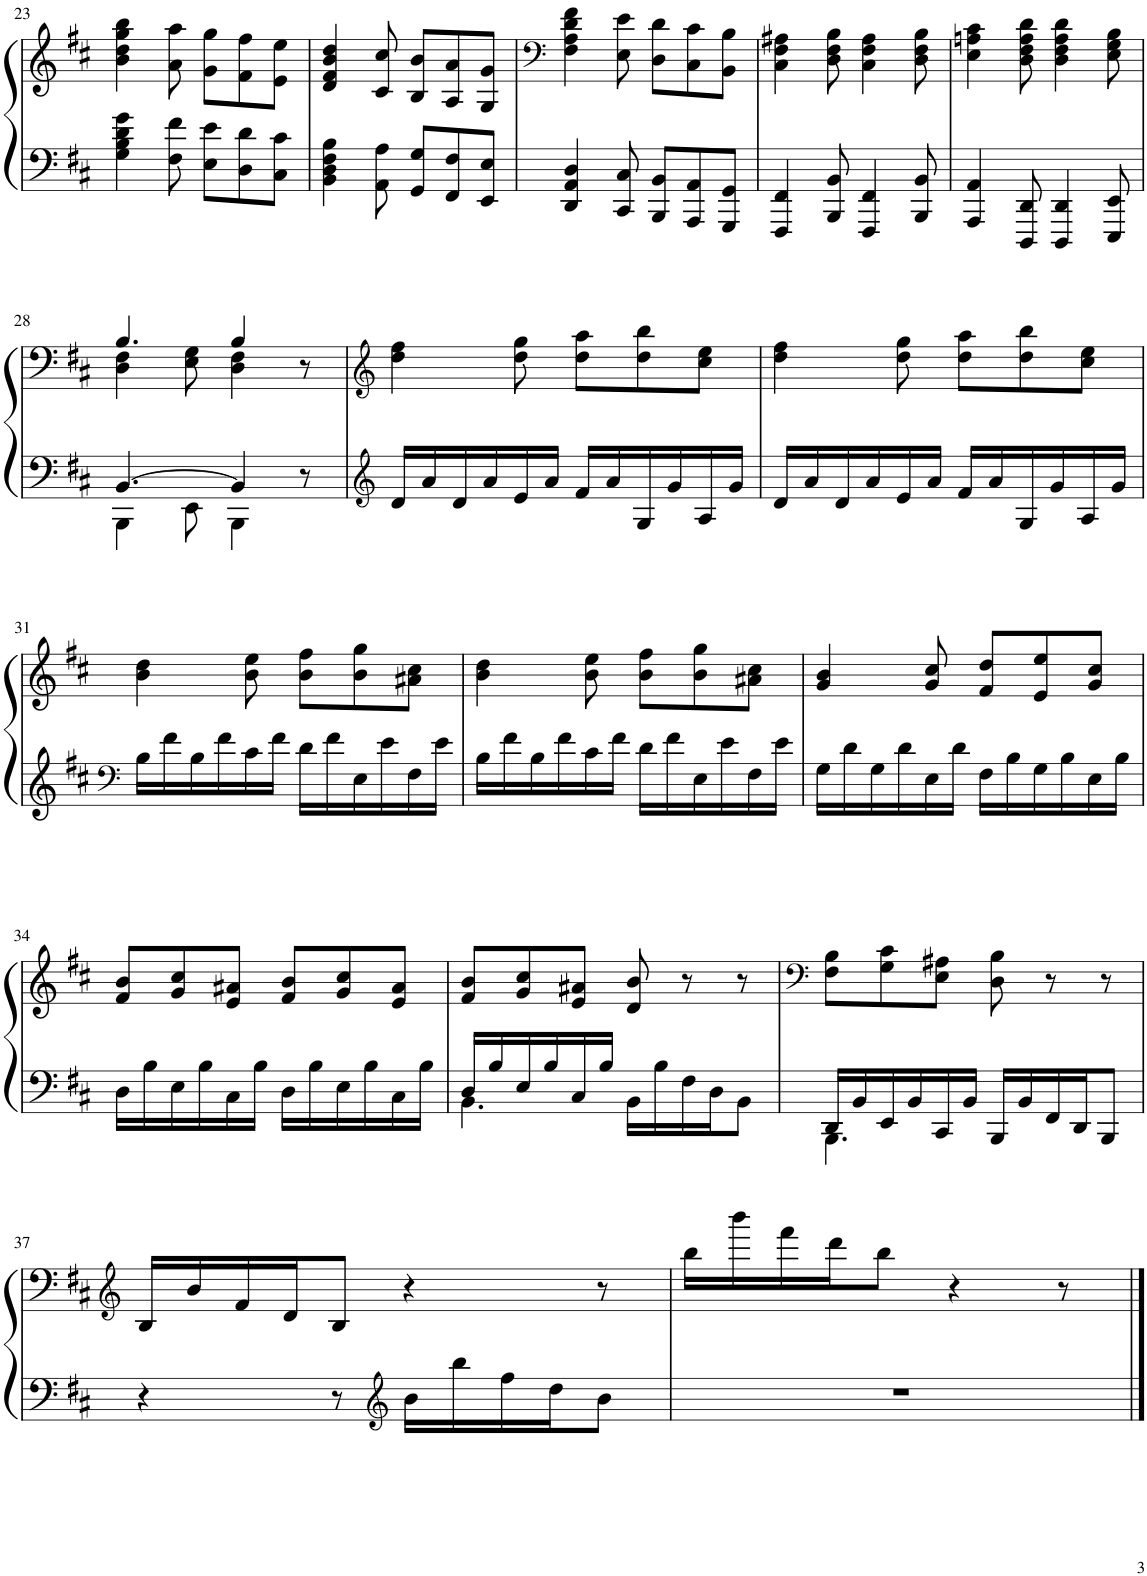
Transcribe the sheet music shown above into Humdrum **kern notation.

**kern	**kern
*part1	*part1
*staff2	*staff1
*I"Piano	*
*I'Pno.	*
!!LO:PB:g=z
*clefF4	*clefG2
*k[f#c#]	*k[f#c#]
*M6/8	*M6/8
=23	=23
4G\ 4B\ 4d\ 4g\	4b\ 4dd\ 4gg\ 4bb\
8F#\ 8f#\	8a\ 8aa\
8E\ 8e\L	8g\ 8gg\L
8D\ 8d\	8f#\ 8ff#\
8C#\ 8c#\J	8e\ 8ee\J
=24	=24
4BB\ 4D\ 4F#\ 4B\	4d/ 4f#/ 4b/ 4dd/
8AA\ 8A\	8c#/ 8cc#/
8GG/ 8G/L	8B/ 8b/L
8FF#/ 8F#/	8A/ 8a/
8EE/ 8E/J	8G/ 8g/J
=25	=25
*	*clefF4
4DD/ 4AA/ 4D/	4F#\ 4A\ 4d\ 4f#\
8CC#/ 8C#/	8E\ 8e\
8BBB/ 8BB/L	8D\ 8d\L
8AAA/ 8AA/	8C#\ 8c#\
8GGG/ 8GG/J	8BB\ 8B\J
=26	=26
4FFF#/ 4FF#/	4C#\ 4F#\ 4A#X\
8BBB/ 8BB/	8D\ 8F#\ 8B\
4FFF#/ 4FF#/	4C#\ 4F#\ 4A#\
8BBB/ 8BB/	8D\ 8F#\ 8B\
=27	=27
4AAA/ 4AA/	4E\ 4An\ 4c#\
8DDD/ 8DD/	8D\ 8F#\ 8A\ 8d\
4DDD/ 4DD/	4D\ 4F#\ 4A\ 4d\
8EEE/ 8EE/	8E\ 8G\ 8B\
!!LO:LB:g=z
=28	=28
*^	*^
[4.BB/	4BBB\	4.B/	4D\ 4F#\
.	8EE\	.	8E\ 8G\
4BB/]	4BBB\	4B/	4D\ 4F#\
8r	8ryy	8r	8ryy
*v	*v	*	*
*	*v	*v
=29	=29
*clefG2	*clefG2
16d/LL	4dd\ 4ff#\
16a/	.
16d/	.
16a/	.
16e/	8dd\ 8gg\
16a/JJ	.
16f#/LL	8dd\ 8aa\L
16a/	.
16G/	8dd\ 8bb\
16g/	.
16A/	8cc#\ 8ee\J
16g/JJ	.
=30	=30
16d/LL	4dd\ 4ff#\
16a/	.
16d/	.
16a/	.
16e/	8dd\ 8gg\
16a/JJ	.
16f#/LL	8dd\ 8aa\L
16a/	.
16G/	8dd\ 8bb\
16g/	.
16A/	8cc#\ 8ee\J
16g/JJ	.
!!LO:LB:g=z
=31	=31
*clefF4	*
16B\LL	4b\ 4dd\
16f#\	.
16B\	.
16f#\	.
16c#\	8b\ 8ee\
16f#\JJ	.
16d\LL	8b\ 8ff#\L
16f#\	.
16E\	8b\ 8gg\
16e\	.
16F#\	8a#X\ 8cc#\J
16e\JJ	.
=32	=32
16B\LL	4b\ 4dd\
16f#\	.
16B\	.
16f#\	.
16c#\	8b\ 8ee\
16f#\JJ	.
16d\LL	8b\ 8ff#\L
16f#\	.
16E\	8b\ 8gg\
16e\	.
16F#\	8a#X\ 8cc#\J
16e\JJ	.
=33	=33
16G\LL	4g/ 4b/
16d\	.
16G\	.
16d\	.
16E\	8g/ 8cc#/
16d\JJ	.
16F#\LL	8f#/ 8dd/L
16B\	.
16G\	8e/ 8ee/
16B\	.
16E\	8g/ 8cc#/J
16B\JJ	.
!!LO:LB:g=z
=34	=34
16D\LL	8f#/ 8b/L
16B\	.
16E\	8g/ 8cc#/
16B\	.
16C#\	8e/ 8a#X/J
16B\JJ	.
16D\LL	8f#/ 8b/L
16B\	.
16E\	8g/ 8cc#/
16B\	.
16C#\	8e/ 8a#/J
16B\JJ	.
=35	=35
*^	*
16D/LL	4.BB\	8f#/ 8b/L
16B/	.	.
16E/	.	8g/ 8cc#/
16B/	.	.
16C#/	.	8e/ 8a#X/J
16B/JJ	.	.
4.ryy	16BB\LL	8d/ 8b/
.	16B\	.
.	16F#\	8r
.	16D\J	.
.	8BB\J	8r
=36	=36	=36
*	*	*clefF4
16DD/LL	4.BBB\	8F#\ 8B\L
16BB/	.	.
16EE/	.	8G\ 8c#\
16BB/	.	.
16CC#/	.	8E\ 8A#X\J
16BB/JJ	.	.
16BBB/LL	4.ryy	8D\ 8B\
16BB/	.	.
16FF#/	.	8r
16DD/J	.	.
8BBB/J	.	8r
*v	*v	*
!!LO:LB:g=z
=37	=37
*	*clefG2
4r	16B/LL
.	16b/
.	16f#/
.	16d/J
8r	8B/J
*clefG2	*
16b\LL	4r
16bb\	.
16ff#\	.
16dd\J	.
8b\J	8r
=38	=38
2.r	16bb\LL
.	16bbb\
.	16fff#\
.	16ddd\J
.	8bb\J
.	4r
.	8r
==	==
*-	*-
